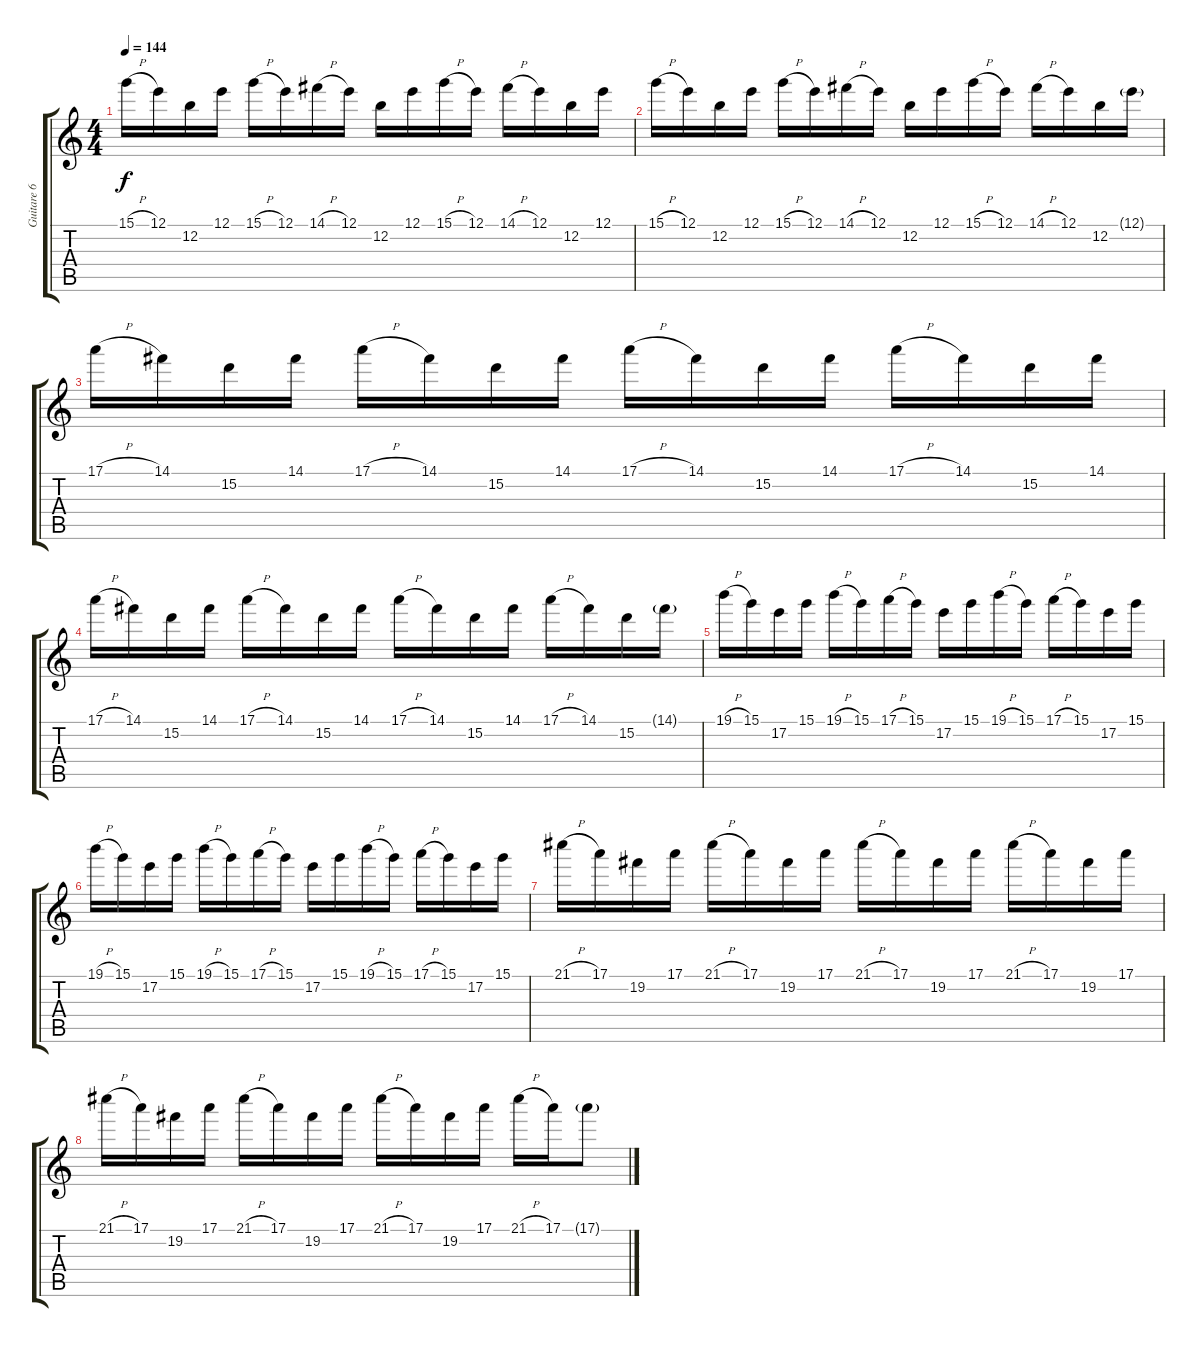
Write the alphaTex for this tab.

\track ("Guitare 6 " "Guitare 6 ") {instrument distortionguitar}
\staff {score tabs}
\tuning (E4 B3 G3 D3 A2 E2) {hide}
\ts (4 4)
\tempo 144
\clef g2
\ks c
15.1{h}.16{dy f} 12.1.16 12.2.16 12.1.16 15.1{h}.16 12.1.16 14.1{h}.16 12.1.16 12.2.16 12.1.16 15.1{h}.16 12.1.16 14.1{h}.16 12.1.16 12.2.16 12.1.16 |
15.1{h}.16 12.1.16 12.2.16 12.1.16 15.1{h}.16 12.1.16 14.1{h}.16 12.1.16 12.2.16 12.1.16 15.1{h}.16 12.1.16 14.1{h}.16 12.1.16 12.2.16 12.1{g}.16 |
17.1{h}.16 14.1.16 15.2.16 14.1.16 17.1{h}.16 14.1.16 15.2.16 14.1.16 17.1{h}.16 14.1.16 15.2.16 14.1.16 17.1{h}.16 14.1.16 15.2.16 14.1.16 |
17.1{h}.16 14.1.16 15.2.16 14.1.16 17.1{h}.16 14.1.16 15.2.16 14.1.16 17.1{h}.16 14.1.16 15.2.16 14.1.16 17.1{h}.16 14.1.16 15.2.16 14.1{g}.16 |
19.1{h}.16 15.1.16 17.2.16 15.1.16 19.1{h}.16 15.1.16 17.1{h}.16 15.1.16 17.2.16 15.1.16 19.1{h}.16 15.1.16 17.1{h}.16 15.1.16 17.2.16 15.1.16 |
19.1{h}.16 15.1.16 17.2.16 15.1.16 19.1{h}.16 15.1.16 17.1{h}.16 15.1.16 17.2.16 15.1.16 19.1{h}.16 15.1.16 17.1{h}.16 15.1.16 17.2.16 15.1.16 |
21.1{h}.16 17.1.16 19.2.16 17.1.16 21.1{h}.16 17.1.16 19.2.16 17.1.16 21.1{h}.16 17.1.16 19.2.16 17.1.16 21.1{h}.16 17.1.16 19.2.16 17.1.16 |
21.1{h}.16 17.1.16 19.2.16 17.1.16 21.1{h}.16 17.1.16 19.2.16 17.1.16 21.1{h}.16 17.1.16 19.2.16 17.1.16 21.1{h}.16 17.1.16 17.1{g}.8
